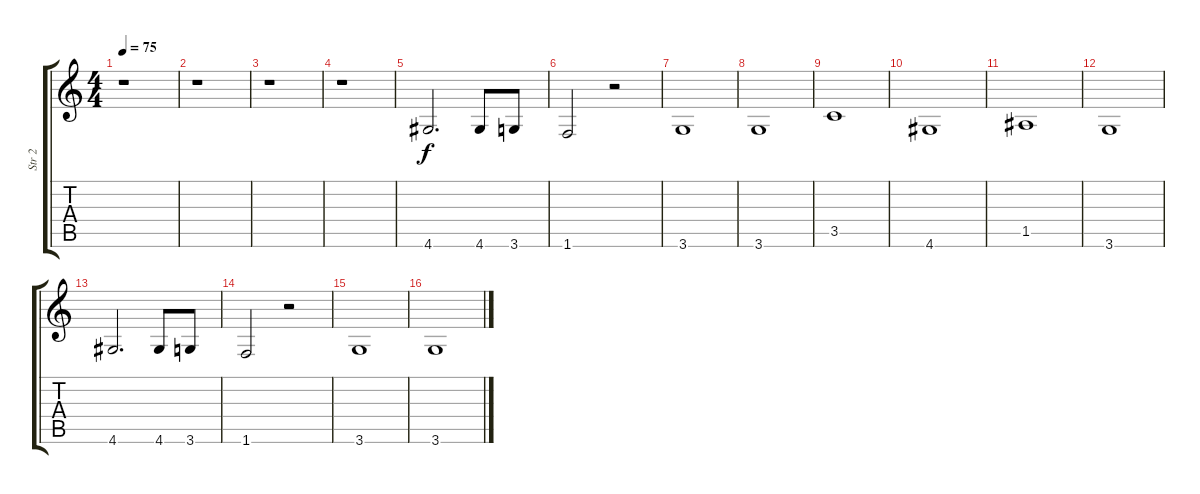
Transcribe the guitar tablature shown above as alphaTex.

\track ("Str 2" "Str 2") {instrument distortionguitar}
\staff {score tabs}
\tuning (E4 B3 G3 D3 A2 E2) {hide}
\ts (4 4)
\tempo 75
\clef g2
\ks c
r.1{dy f} |
r.1 |
r.1 |
r.1 |
4.6.2{d} 4.6.8 3.6.8 |
1.6.2 r.2 |
3.6.1 |
3.6.1 |
3.5.1 |
4.6.1 |
1.5.1 |
3.6.1 |
4.6.2{d} 4.6.8 3.6.8 |
1.6.2 r.2 |
3.6.1 |
3.6.1
